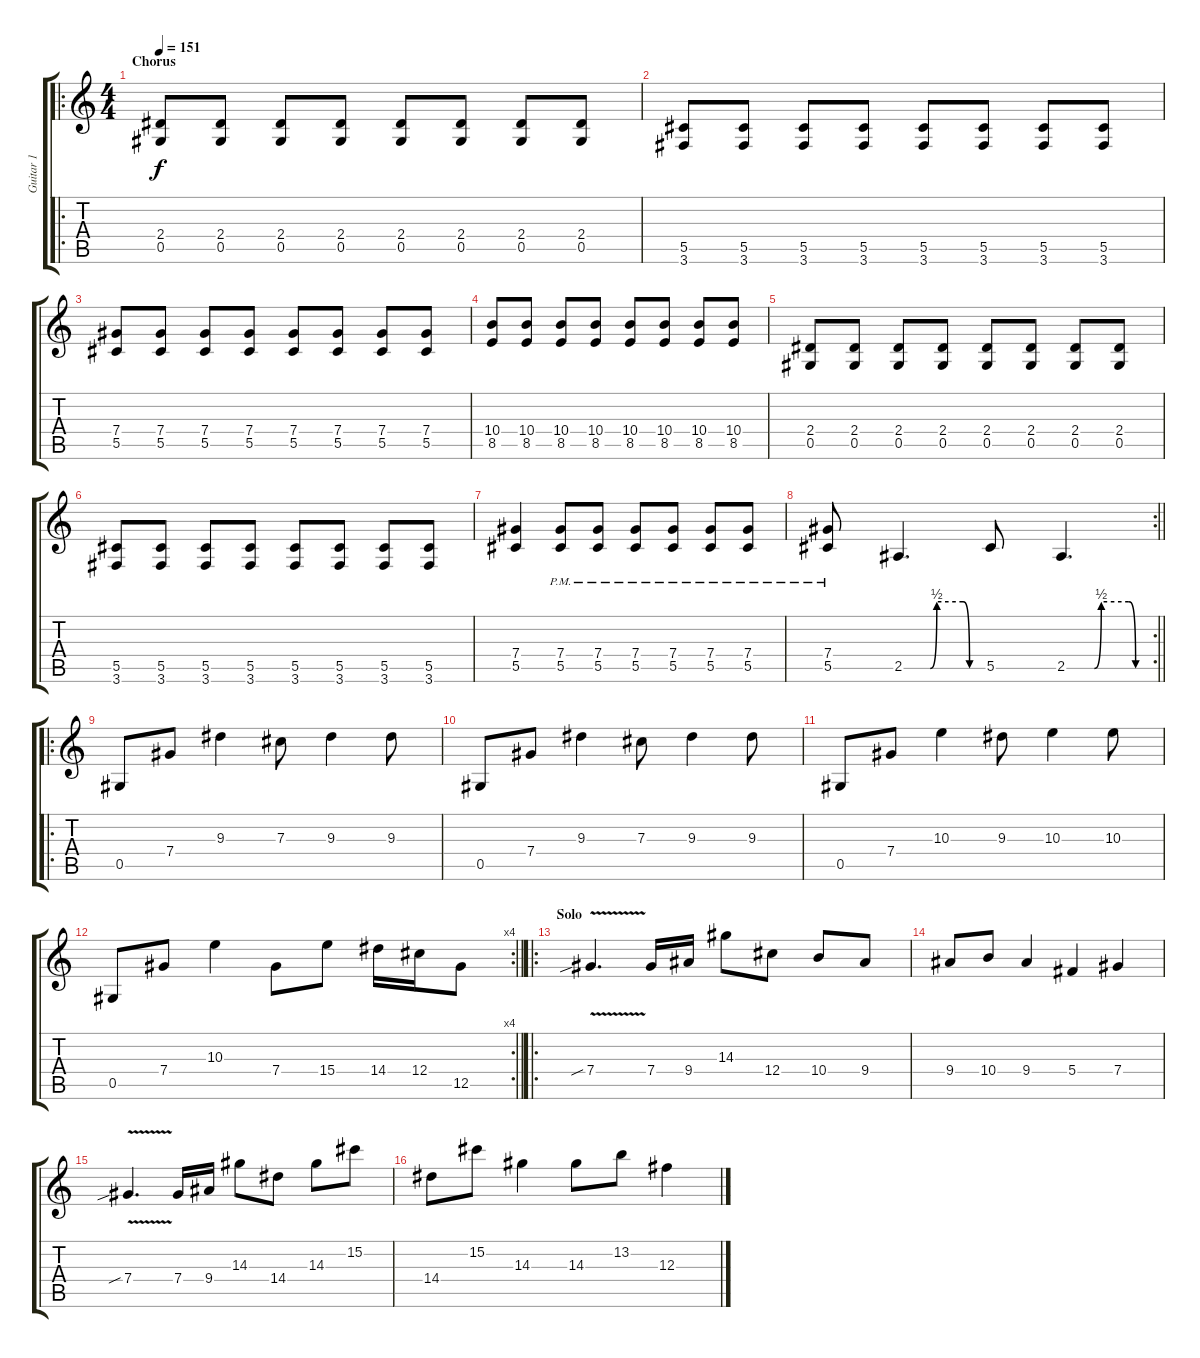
\track ("Guitar 1" "Guitar 1") {instrument electricguitarjazz}
\staff {score tabs}
\tuning (Eb4 Bb3 Gb3 Db3 Ab2 Eb2) {hide}
\ro
\ts (4 4)
\section ("" "Chorus")
\tempo 151
\clef g2
\ks c
(2.4 0.5).8{dy f instrument overdrivenguitar} (2.4 0.5).8 (2.4 0.5).8 (2.4 0.5).8 (2.4 0.5).8 (2.4 0.5).8 (2.4 0.5).8 (2.4 0.5).8 |
(5.5 3.6).8 (5.5 3.6).8 (5.5 3.6).8 (5.5 3.6).8 (5.5 3.6).8 (5.5 3.6).8 (5.5 3.6).8 (5.5 3.6).8 |
(7.4 5.5).8 (7.4 5.5).8 (7.4 5.5).8 (7.4 5.5).8 (7.4 5.5).8 (7.4 5.5).8 (7.4 5.5).8 (7.4 5.5).8 |
(10.4 8.5).8 (10.4 8.5).8 (10.4 8.5).8 (10.4 8.5).8 (10.4 8.5).8 (10.4 8.5).8 (10.4 8.5).8 (10.4 8.5).8 |
(2.4 0.5).8 (2.4 0.5).8 (2.4 0.5).8 (2.4 0.5).8 (2.4 0.5).8 (2.4 0.5).8 (2.4 0.5).8 (2.4 0.5).8 |
(5.5 3.6).8 (5.5 3.6).8 (5.5 3.6).8 (5.5 3.6).8 (5.5 3.6).8 (5.5 3.6).8 (5.5 3.6).8 (5.5 3.6).8 |
(7.4 5.5).4 (7.4{pm} 5.5{pm}).8 (7.4{pm} 5.5{pm}).8 (7.4{pm} 5.5{pm}).8 (7.4{pm} 5.5{pm}).8 (7.4{pm} 5.5{pm}).8 (7.4{pm} 5.5{pm}).8 |
\rc 2
\barLineRight lightlight
(7.4{pm} 5.5{pm}).8 2.5{be (custom 0 0 15 0 20 0 25 2 45 2 50 0 60 0)}.4{d} 5.5.8 2.5{be (custom 0 0 15 0 20 0 25 2 45 2 50 0 60 0)}.4{d} |
\ro
\section ("" "")
0.5.8{instrument overdrivenguitar} 7.4.8 9.3.4 7.3.8 9.3.4 9.3.8 |
0.5.8 7.4.8 9.3.4 7.3.8 9.3.4 9.3.8 |
0.5.8 7.4.8 10.3.4 9.3.8 10.3.4 10.3.8 |
\rc 4
\barLineRight lightlight
0.5.8 7.4.8 10.3.4 7.4.8 15.4.8 14.4.16 12.4.16 12.5.8 |
\ro
\section ("" "Solo")
7.4{v sib}.4{d} 7.4.16 9.4.16 14.3.8 12.4.8 10.4.8 9.4.8 |
9.4.8 10.4.8 9.4.4 5.4.4 7.4.4 |
7.4{v sib}.4{d} 7.4.16 9.4.16 14.3.8 14.4.8 14.3.8 15.2.8 |
14.4.8 15.2.8 14.3.4 14.3.8 13.2.8 12.3.4
